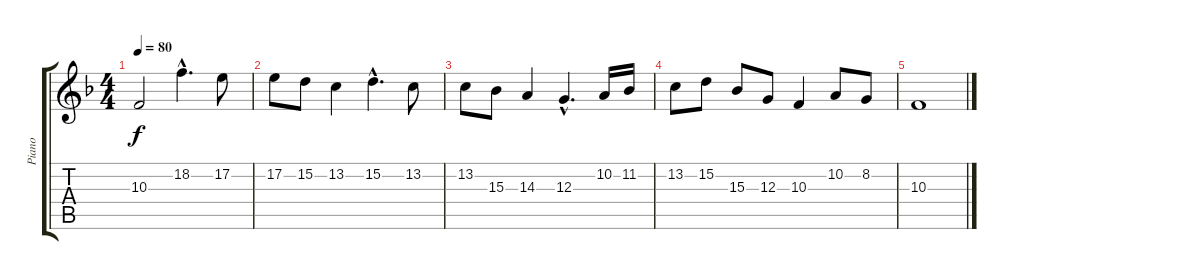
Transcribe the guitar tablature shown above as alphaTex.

\track ("Piano" "Piano") {instrument churchorgan}
\staff {score tabs}
\tuning (E4 B3 G3 D3 A2 E2) {hide}
\ts (4 4)
\tempo 80
\clef g2
\ks f
10.3.2{dy f} 18.2{hac}.4{d} 17.2.8 |
17.2.8 15.2.8 13.2.4 15.2{hac}.4{d} 13.2.8 |
13.2.8 15.3.8 14.3.4 12.3{hac}.4{d} 10.2.16 11.2.16 |
13.2.8 15.2.8 15.3.8 12.3.8 10.3.4 10.2.8 8.2.8 |
10.3.1
